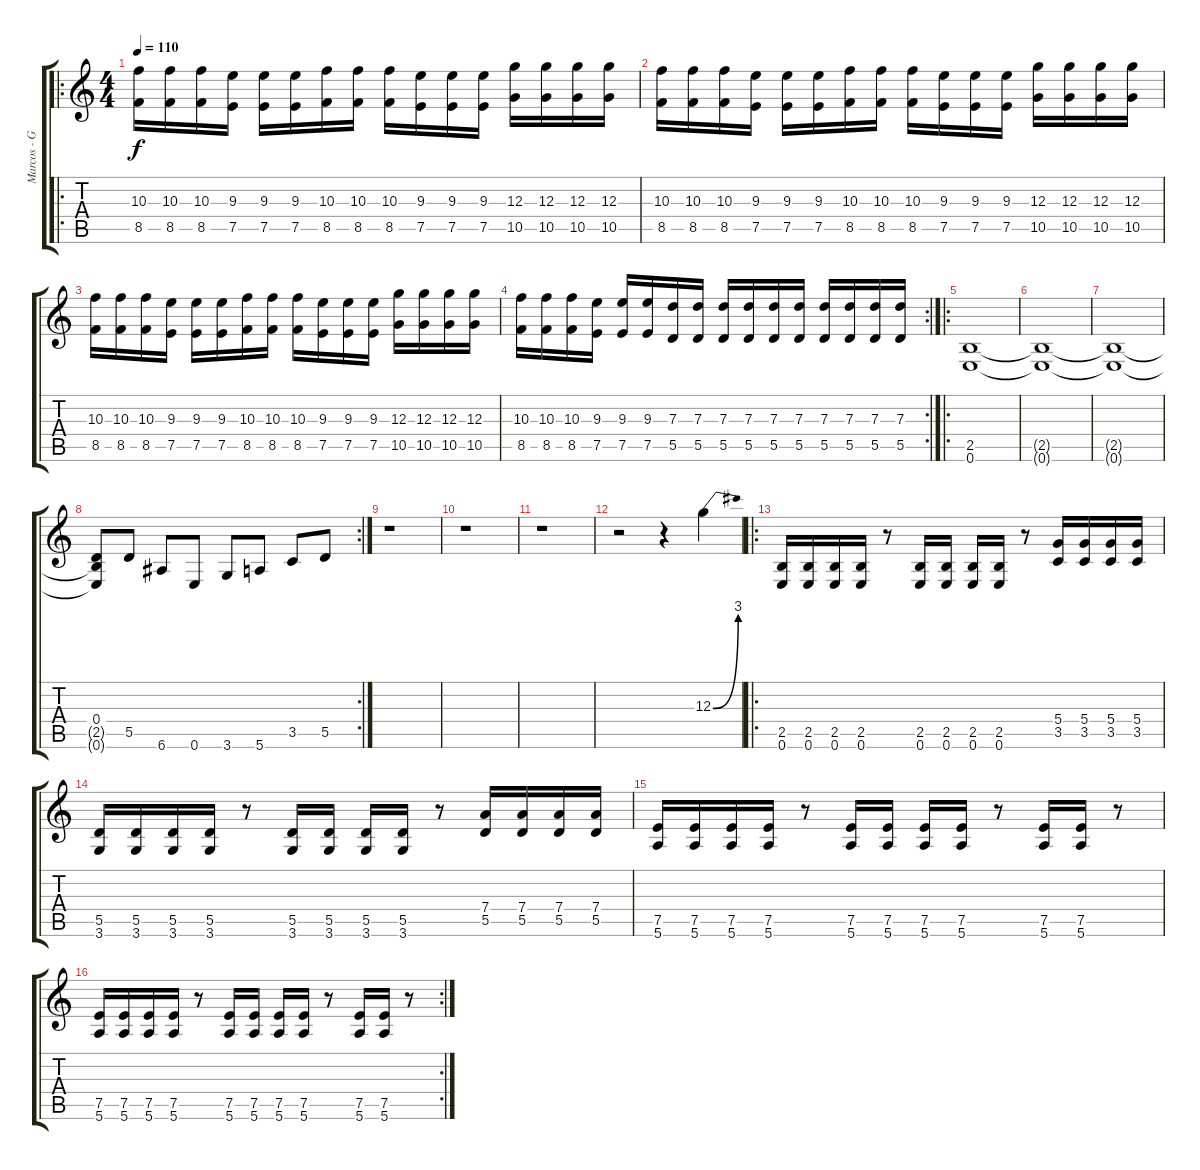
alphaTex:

\track ("Marcos - Guitarra 2" "Marcos - G") {instrument distortionguitar}
\staff {score tabs}
\tuning (E4 B3 G3 D3 A2 E2) {hide}
\ro
\ts (4 4)
\tempo 110
\clef g2
\ks c
(10.3 8.5).16{dy f} (10.3 8.5).16 (10.3 8.5).16 (9.3 7.5).16 (9.3 7.5).16 (9.3 7.5).16 (10.3 8.5).16 (10.3 8.5).16 (10.3 8.5).16 (9.3 7.5).16 (9.3 7.5).16 (9.3 7.5).16 (12.3 10.5).16 (12.3 10.5).16 (12.3 10.5).16 (12.3 10.5).16 |
(10.3 8.5).16 (10.3 8.5).16 (10.3 8.5).16 (9.3 7.5).16 (9.3 7.5).16 (9.3 7.5).16 (10.3 8.5).16 (10.3 8.5).16 (10.3 8.5).16 (9.3 7.5).16 (9.3 7.5).16 (9.3 7.5).16 (12.3 10.5).16 (12.3 10.5).16 (12.3 10.5).16 (12.3 10.5).16 |
(10.3 8.5).16 (10.3 8.5).16 (10.3 8.5).16 (9.3 7.5).16 (9.3 7.5).16 (9.3 7.5).16 (10.3 8.5).16 (10.3 8.5).16 (10.3 8.5).16 (9.3 7.5).16 (9.3 7.5).16 (9.3 7.5).16 (12.3 10.5).16 (12.3 10.5).16 (12.3 10.5).16 (12.3 10.5).16 |
\rc 2
(10.3 8.5).16 (10.3 8.5).16 (10.3 8.5).16 (9.3 7.5).16 (9.3 7.5).16 (9.3 7.5).16 (7.3 5.5).16 (7.3 5.5).16 (7.3 5.5).16 (7.3 5.5).16 (7.3 5.5).16 (7.3 5.5).16 (7.3 5.5).16 (7.3 5.5).16 (7.3 5.5).16 (7.3 5.5).16 |
\ro
(2.5 0.6).1 |
(2.5{t} 0.6{t}).1 |
(2.5{t} 0.6{t}).1 |
\rc 2
(0.4 2.5{t} 0.6{t}).8 5.5.8 6.6.8 0.6.8 3.6.8 5.6.8 3.5.8 5.5.8 |
r.1 |
r.1 |
r.1 |
r.2 r.4 12.3{be (bend 0 0 60 12)}.4 |
\ro
(2.5 0.6).16 (2.5 0.6).16 (2.5 0.6).16 (2.5 0.6).16 r.8 (2.5 0.6).16 (2.5 0.6).16 (2.5 0.6).16 (2.5 0.6).16 r.8 (5.4 3.5).16 (5.4 3.5).16 (5.4 3.5).16 (5.4 3.5).16 |
(5.5 3.6).16 (5.5 3.6).16 (5.5 3.6).16 (5.5 3.6).16 r.8 (5.5 3.6).16 (5.5 3.6).16 (5.5 3.6).16 (5.5 3.6).16 r.8 (7.4 5.5).16 (7.4 5.5).16 (7.4 5.5).16 (7.4 5.5).16 |
(7.5 5.6).16 (7.5 5.6).16 (7.5 5.6).16 (7.5 5.6).16 r.8 (7.5 5.6).16 (7.5 5.6).16 (7.5 5.6).16 (7.5 5.6).16 r.8 (7.5 5.6).16 (7.5 5.6).16 r.8 |
\rc 2
(7.5 5.6).16 (7.5 5.6).16 (7.5 5.6).16 (7.5 5.6).16 r.8 (7.5 5.6).16 (7.5 5.6).16 (7.5 5.6).16 (7.5 5.6).16 r.8 (7.5 5.6).16 (7.5 5.6).16 r.8
